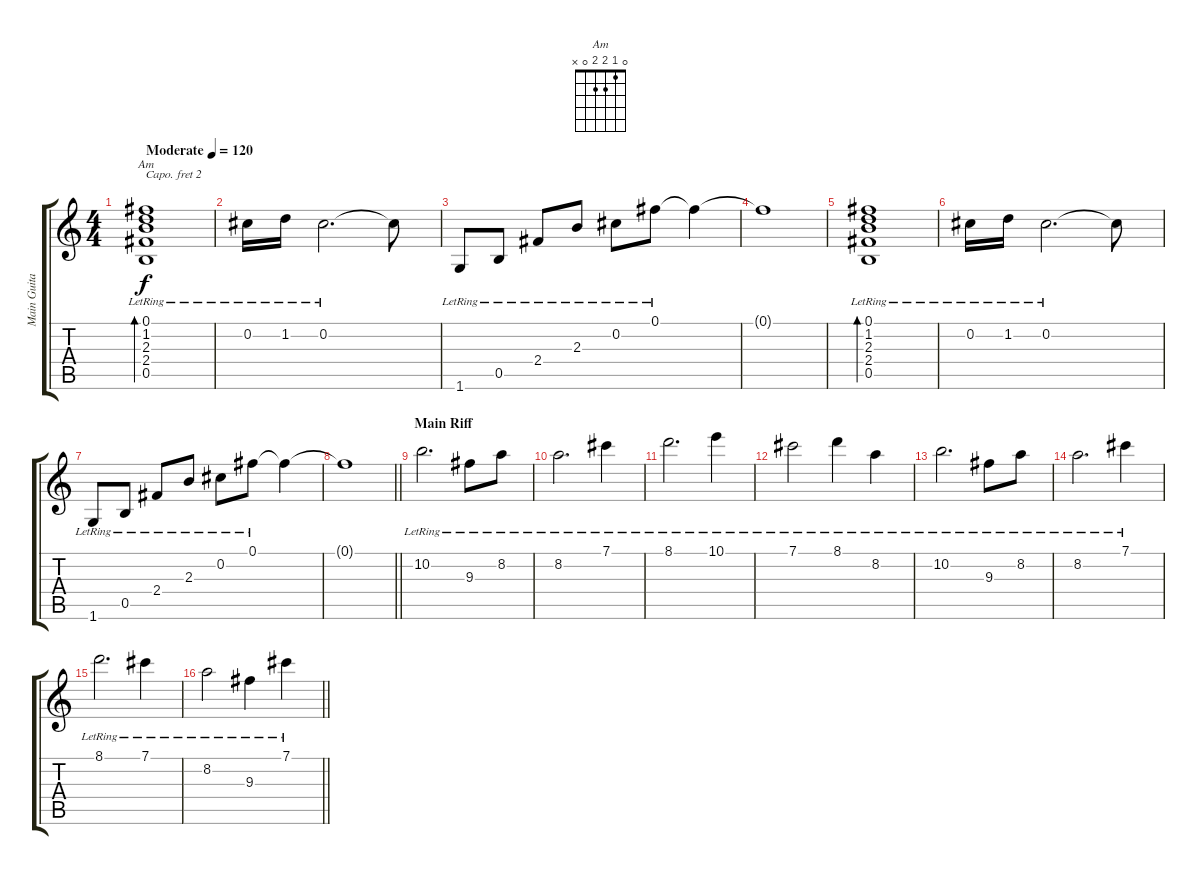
\track ("Main Guitar (C)" "Main Guita") {instrument acousticguitarnylon}
\staff {score tabs}
\capo 2
\tuning (E4 B3 G3 D3 A2 E2) {hide}
\chord ("Am" 0 1 2 2 0 x)
\ts (4 4)
\tempo (120 "Moderate")
\clef g2
\ks c
(0.1{lr} 1.2{lr} 2.3{lr} 2.4{lr} 0.5{lr}).1{bd 240 ch "Am" dy f instrument acousticguitarnylon} |
0.2{lr}.16 1.2{lr}.16 0.2{lr}.2{d} 0.2{t}.8 |
1.6{lr}.8 0.5{lr}.8 2.4{lr}.8 2.3{lr}.8 0.2{lr}.8 0.1{lr}.8 0.1{t}.4 |
0.1{t}.1 |
(0.1{lr} 1.2{lr} 2.3{lr} 2.4{lr} 0.5{lr}).1{bd 480} |
0.2{lr}.16 1.2{lr}.16 0.2{lr}.2{d} 0.2{t}.8 |
1.6{lr}.8 0.5{lr}.8 2.4{lr}.8 2.3{lr}.8 0.2{lr}.8 0.1{lr}.8 0.1{t}.4 |
\barLineRight lightlight
0.1{t}.1 |
\section ("" "Main Riff")
10.2{lr}.2{d} 9.3{lr}.8 8.2{lr}.8 |
8.2{lr}.2{d} 7.1{lr}.4 |
8.1{lr}.2{d} 10.1{lr}.4 |
7.1{lr}.2 8.1{lr}.4 8.2{lr}.4 |
10.2{lr}.2{d} 9.3{lr}.8 8.2{lr}.8 |
8.2{lr}.2{d} 7.1{lr}.4 |
8.1{lr}.2{d} 7.1{lr}.4 |
\barLineRight lightlight
8.2{lr}.2 9.3{lr}.4 7.1{lr}.4
